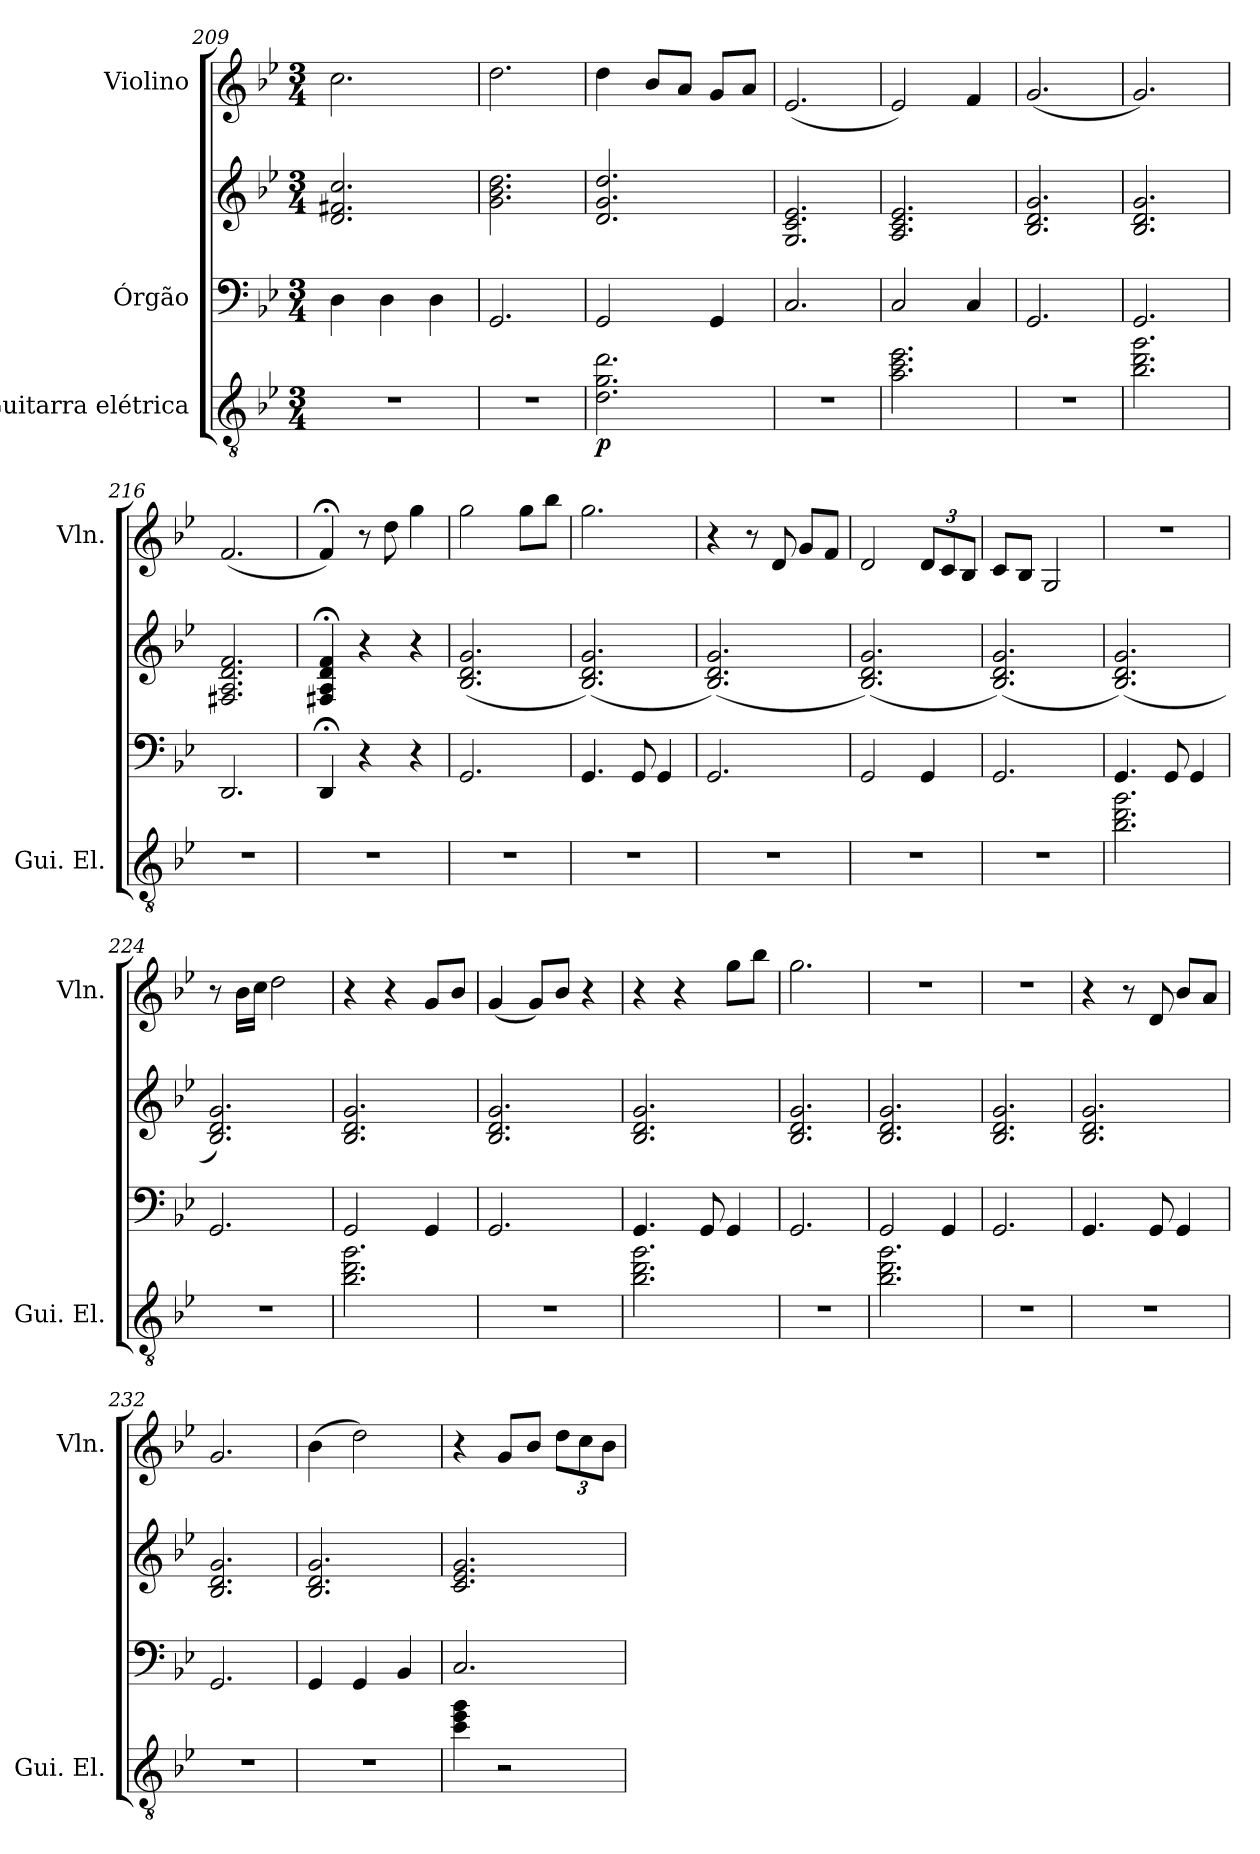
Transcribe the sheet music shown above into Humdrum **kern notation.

**kern	**dynam	**kern	**kern	**kern
*part3	*part3	*part2	*part2	*part1
*staff4	*staff4	*staff3	*staff2	*staff1
*I"Guitarra elétrica	*	*I"Órgão	*	*I"Violino
*I'Gui. El.	*	*	*	*I'Vln.
*clefGv2	*	*clefF4	*clefG2	*clefG2
*k[b-e-]	*	*k[b-e-]	*k[b-e-]	*k[b-e-]
*M3/4	*	*M3/4	*M3/4	*M3/4
=209	=209	=209	=209	=209
2.r	.	4D\	2.d/ 2.f#X/ 2.cc/	2.cc\
.	.	4D\	.	.
.	.	4D\	.	.
!!LO:PB:g=z
=210	=210	=210	=210	=210
2.r	.	2.GG/	2.g\ 2.b-\ 2.dd\	2.dd\
=211	=211	=211	=211	=211
!	!LO:DY:b	!	!	!
2.d\ 2.g\ 2.dd\	p	2GG/	2.d/ 2.g/ 2.dd/	4dd\
.	.	.	.	8b-/L
.	.	.	.	8a/J
.	.	4GG/	.	8g/L
.	.	.	.	8a/J
=212	=212	=212	=212	=212
2.r	.	2.C/	2.G/ 2.c/ 2.e-/	(2.e-/
=213	=213	=213	=213	=213
2.a\ 2.cc\ 2.ee-\	.	2C/	2.A/ 2.c/ 2.e-/	2e-/)
.	.	4C/	.	4f/
=214	=214	=214	=214	=214
2.r	.	2.GG/	2.B-/ 2.d/ 2.g/	(2.g/
=215	=215	=215	=215	=215
2.b-\ 2.dd\ 2.gg\	.	2.GG/	2.B-/ 2.d/ 2.g/	2.g/)
=216	=216	=216	=216	=216
2.r	.	2.DD/	2.F#X/ 2.A/ 2.d/ 2.f/	(2.f/
=217	=217	=217	=217	=217
2.r	.	4DD;</	4F#X/;< 4A/;< 4d/;< 4f/;<	4f;</)
.	.	4r	4r	8r
.	.	.	.	8dd\
.	.	4r	4r	4gg\
=218	=218	=218	=218	=218
2.r	.	2.GG/	(2.B-/ 2.d/ 2.g/	2gg\
.	.	.	.	8gg\L
.	.	.	.	8bb-\J
=219	=219	=219	=219	=219
2.r	.	4.GG/	(2.B-/ 2.d/ 2.g/)	2.gg\
.	.	8GG/	.	.
.	.	4GG/	.	.
!!LO:LB:g=z
=220	=220	=220	=220	=220
2.r	.	2.GG/	(2.B-/ 2.d/ 2.g/)	4r
.	.	.	.	8r
.	.	.	.	8d/
.	.	.	.	8g/L
.	.	.	.	8f/J
=221	=221	=221	=221	=221
2.r	.	2GG/	(2.B-/ 2.d/ 2.g/)	2d/
*	*	*	*	*Xbrackettup
.	.	4GG/	.	12d/L
.	.	.	.	12c/
.	.	.	.	12B-/J
=222	=222	=222	=222	=222
2.r	.	2.GG/	(2.B-/ 2.d/ 2.g/)	8c/L
.	.	.	.	8B-/J
.	.	.	.	2G/
=223	=223	=223	=223	=223
2.b-\ 2.dd\ 2.gg\	.	4.GG/	(2.B-/ 2.d/ 2.g/)	2.r
.	.	8GG/	.	.
.	.	4GG/	.	.
=224	=224	=224	=224	=224
2.r	.	2.GG/	2.B-/ 2.d/ 2.g/)	8r
.	.	.	.	16b-\LL
.	.	.	.	16cc\JJ
.	.	.	.	2dd\
=225	=225	=225	=225	=225
2.b-\ 2.dd\ 2.gg\	.	2GG/	2.B-/ 2.d/ 2.g/	4r
.	.	.	.	4r
.	.	4GG/	.	8g/L
.	.	.	.	8b-/J
=226	=226	=226	=226	=226
2.r	.	2.GG/	2.B-/ 2.d/ 2.g/	(4g/
.	.	.	.	8g/L)
.	.	.	.	8b-/J
.	.	.	.	4r
!!LO:LB:g=z
=227	=227	=227	=227	=227
2.b-\ 2.dd\ 2.gg\	.	4.GG/	2.B-/ 2.d/ 2.g/	4r
.	.	.	.	4r
.	.	8GG/	.	.
.	.	4GG/	.	8gg\L
.	.	.	.	8bb-\J
=228	=228	=228	=228	=228
2.r	.	2.GG/	2.B-/ 2.d/ 2.g/	2.gg\
=229	=229	=229	=229	=229
2.b-\ 2.dd\ 2.gg\	.	2GG/	2.B-/ 2.d/ 2.g/	2.r
.	.	4GG/	.	.
=230	=230	=230	=230	=230
2.r	.	2.GG/	2.B-/ 2.d/ 2.g/	2.r
=231	=231	=231	=231	=231
2.r	.	4.GG/	2.B-/ 2.d/ 2.g/	4r
.	.	.	.	8r
.	.	8GG/	.	8d/
.	.	4GG/	.	8b-/L
.	.	.	.	8a/J
=232	=232	=232	=232	=232
2.r	.	2.GG/	2.B-/ 2.d/ 2.g/	2.g/
=233	=233	=233	=233	=233
2.r	.	4GG/	2.B-/ 2.d/ 2.g/	(4b-\
.	.	4GG/	.	2dd\)
.	.	4BB-/	.	.
=234	=234	=234	=234	=234
4cc\ 4ee-\ 4gg\	.	2.C/	2.c/ 2.e-/ 2.g/	4r
2r	.	.	.	8g/L
.	.	.	.	8b-/J
.	.	.	.	12dd\L
.	.	.	.	12cc\
.	.	.	.	12b-\J
=	=	=	=	=
*-	*-	*-	*-	*-
